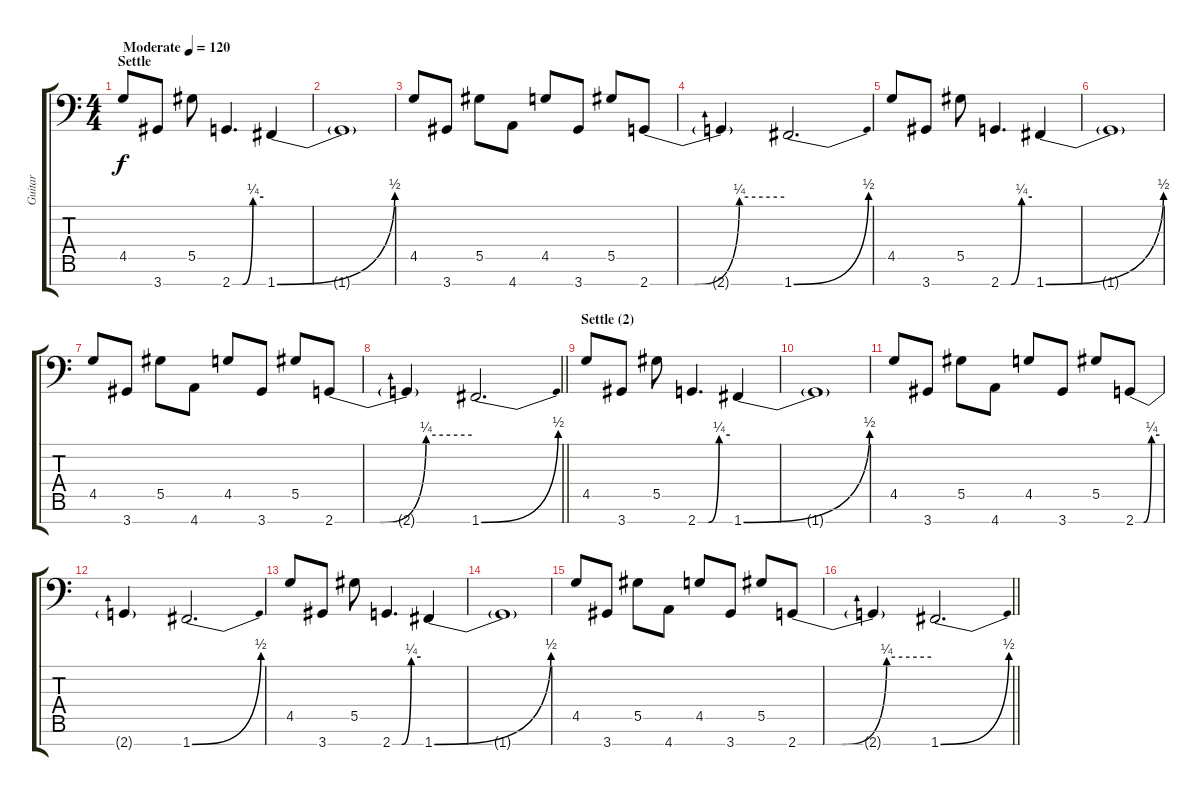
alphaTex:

\track ("Guitar" "Guitar") {instrument overdrivenguitar}
\staff {score tabs}
\tuning (Bb3 Gb3 Db3 Ab2 Eb2 Bb1 F1) {hide}
\ts (4 4)
\section ("" "Settle")
\tempo (120 "Moderate")
\clef f4
\ks c
4.5.8{dy f instrument overdrivenguitar} 3.7.8 5.5.8 2.7{be (custom 0 0 20 0 40 1 60 1)}.4{d} 1.7{be (bend 0 0 60 2)}.4 |
1.7{t}.1 |
4.5.8 3.7.8 5.5.8 4.7.8 4.5.8 3.7.8 5.5.8 2.7{be (custom 0 0 20 0 40 1 60 1)}.8 |
2.7{t}.4 1.7{be (bend 0 0 60 2)}.2{d} |
4.5.8 3.7.8 5.5.8 2.7{be (custom 0 0 20 0 40 1 60 1)}.4{d} 1.7{be (bend 0 0 60 2)}.4 |
1.7{t}.1 |
4.5.8 3.7.8 5.5.8 4.7.8 4.5.8 3.7.8 5.5.8 2.7{be (custom 0 0 20 0 40 1 60 1)}.8 |
\barLineRight lightlight
2.7{t}.4 1.7{be (bend 0 0 60 2)}.2{d} |
\section ("" "Settle (2)")
4.5.8 3.7.8 5.5.8 2.7{be (custom 0 0 20 0 40 1 60 1)}.4{d} 1.7{be (bend 0 0 60 2)}.4 |
1.7{t}.1 |
4.5.8 3.7.8 5.5.8 4.7.8 4.5.8 3.7.8 5.5.8 2.7{be (custom 0 0 20 0 40 1 60 1)}.8 |
2.7{t}.4 1.7{be (bend 0 0 60 2)}.2{d} |
4.5.8 3.7.8 5.5.8 2.7{be (custom 0 0 20 0 40 1 60 1)}.4{d} 1.7{be (bend 0 0 60 2)}.4 |
1.7{t}.1 |
4.5.8 3.7.8 5.5.8 4.7.8 4.5.8 3.7.8 5.5.8 2.7{be (custom 0 0 20 0 40 1 60 1)}.8 |
\barLineRight lightlight
2.7{t}.4 1.7{be (bend 0 0 60 2)}.2{d}
